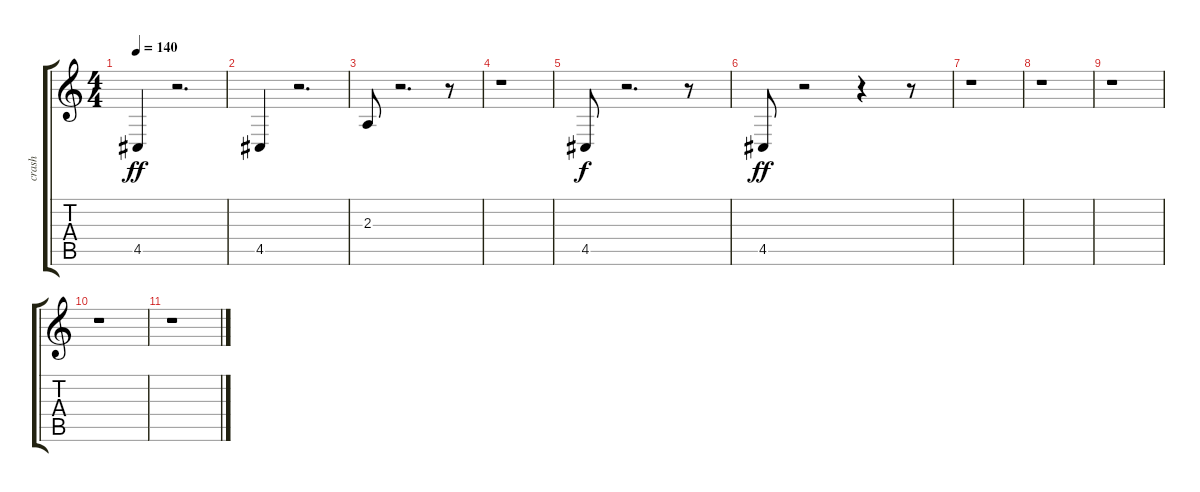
\track ("crash" "crash") {instrument acousticgrandpiano}
\staff {score tabs}
\tuning (E4 B3 G3 D3 A2 E2) {hide}
\ts (4 4)
\tempo 140
\clef g2
\ks c
4.5.4{dy ff} r.2{d} |
4.5.4 r.2{d} |
2.3.8 r.2{d} r.8 |
r.1 |
4.5.8{dy f} r.2{d} r.8 |
4.5.8{dy ff} r.2 r.4 r.8 |
r.1 |
r.1 |
r.1 |
r.1 |
r.1
